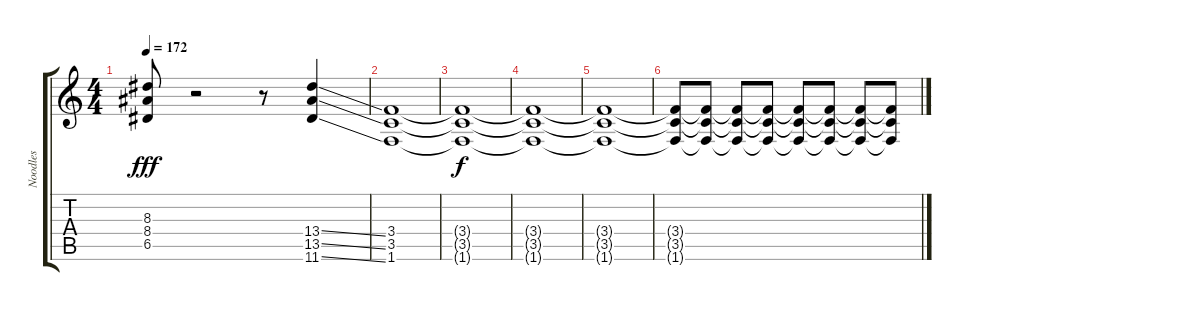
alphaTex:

\track ("Noodles" "Noodles") {instrument distortionguitar}
\staff {score tabs}
\tuning (E4 B3 G3 D3 A2 E2) {hide}
\ts (4 4)
\tempo 172
\clef g2
\ks c
(8.3 8.4 6.5).8{dy fff} r.2 r.8 (13.4{ss} 13.5{ss} 11.6{ss}).4 |
(3.4 3.5 1.6).1 |
(3.4{t} 3.5{t} 1.6{t}).1{dy f} |
(3.4{t} 3.5{t} 1.6{t}).1 |
(3.4{t} 3.5{t} 1.6{t}).1 |
(3.4{t} 3.5{t} 1.6{t}).8{volume 11} (3.4{t} 3.5{t} 1.6{t}).8{volume 10} (3.4{t} 3.5{t} 1.6{t}).8{volume 8} (3.4{t} 3.5{t} 1.6{t}).8{volume 6} (3.4{t} 3.5{t} 1.6{t}).8{volume 4} (3.4{t} 3.5{t} 1.6{t}).8{volume 2} (3.4{t} 3.5{t} 1.6{t}).8{volume 0} (3.4{t} 3.5{t} 1.6{t}).8
